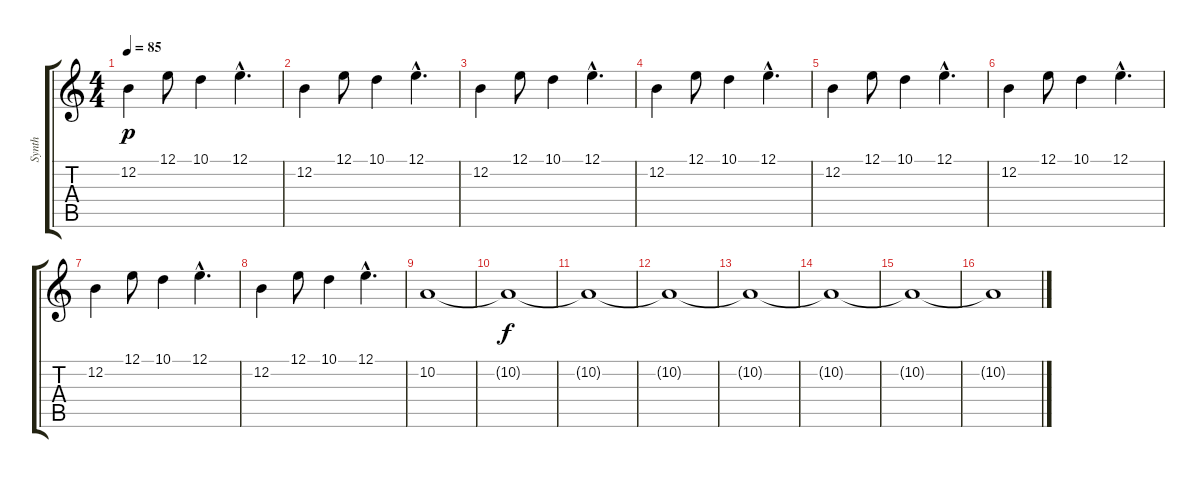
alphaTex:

\track ("Synth" "Synth") {instrument synthstrings1}
\staff {score tabs}
\tuning (E4 B3 G3 D3 A2 E2) {hide}
\ts (4 4)
\tempo 85
\clef g2
\ks c
12.2.4{dy p} 12.1.8 10.1.4 12.1{hac}.4{d} |
12.2.4 12.1.8 10.1.4 12.1{hac}.4{d} |
12.2.4 12.1.8 10.1.4 12.1{hac}.4{d} |
12.2.4 12.1.8 10.1.4 12.1{hac}.4{d} |
12.2.4 12.1.8 10.1.4 12.1{hac}.4{d} |
12.2.4 12.1.8 10.1.4 12.1{hac}.4{d} |
12.2.4 12.1.8 10.1.4 12.1{hac}.4{d} |
12.2.4 12.1.8 10.1.4 12.1{hac}.4{d} |
10.2.1 |
10.2{t}.1{dy f} |
10.2{t}.1 |
10.2{t}.1 |
10.2{t}.1 |
10.2{t}.1 |
10.2{t}.1 |
10.2{t}.1
